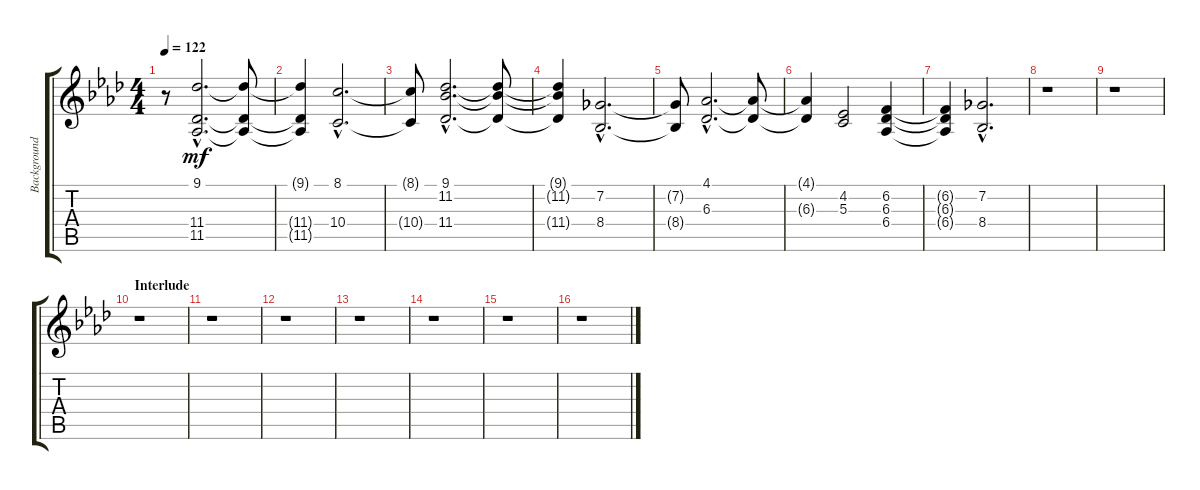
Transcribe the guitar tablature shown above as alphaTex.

\track ("Background Vocals" "Background") {instrument choiraahs}
\staff {score tabs}
\tuning (E4 B3 G3 D3 A2 E2) {hide}
\ts (4 4)
\tempo 122
\clef g2
\ks ab
r.8{dy mf} (9.1{hac} 11.4{hac} 11.5{hac}).2{d} (9.1{t} 11.4{t} 11.5{t}).8 |
(9.1{t} 11.4{t} 11.5{t}).4 (8.1{hac} 10.4{hac}).2{d} |
(8.1{t} 10.4{t}).8 (9.1{hac} 11.2{hac} 11.4{hac}).2{d} (9.1{t} 11.2{t} 11.4{t}).8 |
(9.1{t} 11.2{t} 11.4{t}).4 (7.2{hac} 8.4{hac}).2{d} |
(7.2{t} 8.4{t}).8 (4.1{hac} 6.3{hac}).2{d} (4.1{t} 6.3{t}).8 |
(4.1{t} 6.3{t}).4 (4.2 5.3).2 (6.2 6.3 6.4).4 |
(6.2{t} 6.3{t} 6.4{t}).4 (7.2{hac} 8.4{hac}).2{d} |
r.1 |
r.1 |
\section ("" "Interlude")
r.1 |
r.1 |
r.1 |
r.1 |
r.1 |
r.1 |
r.1
